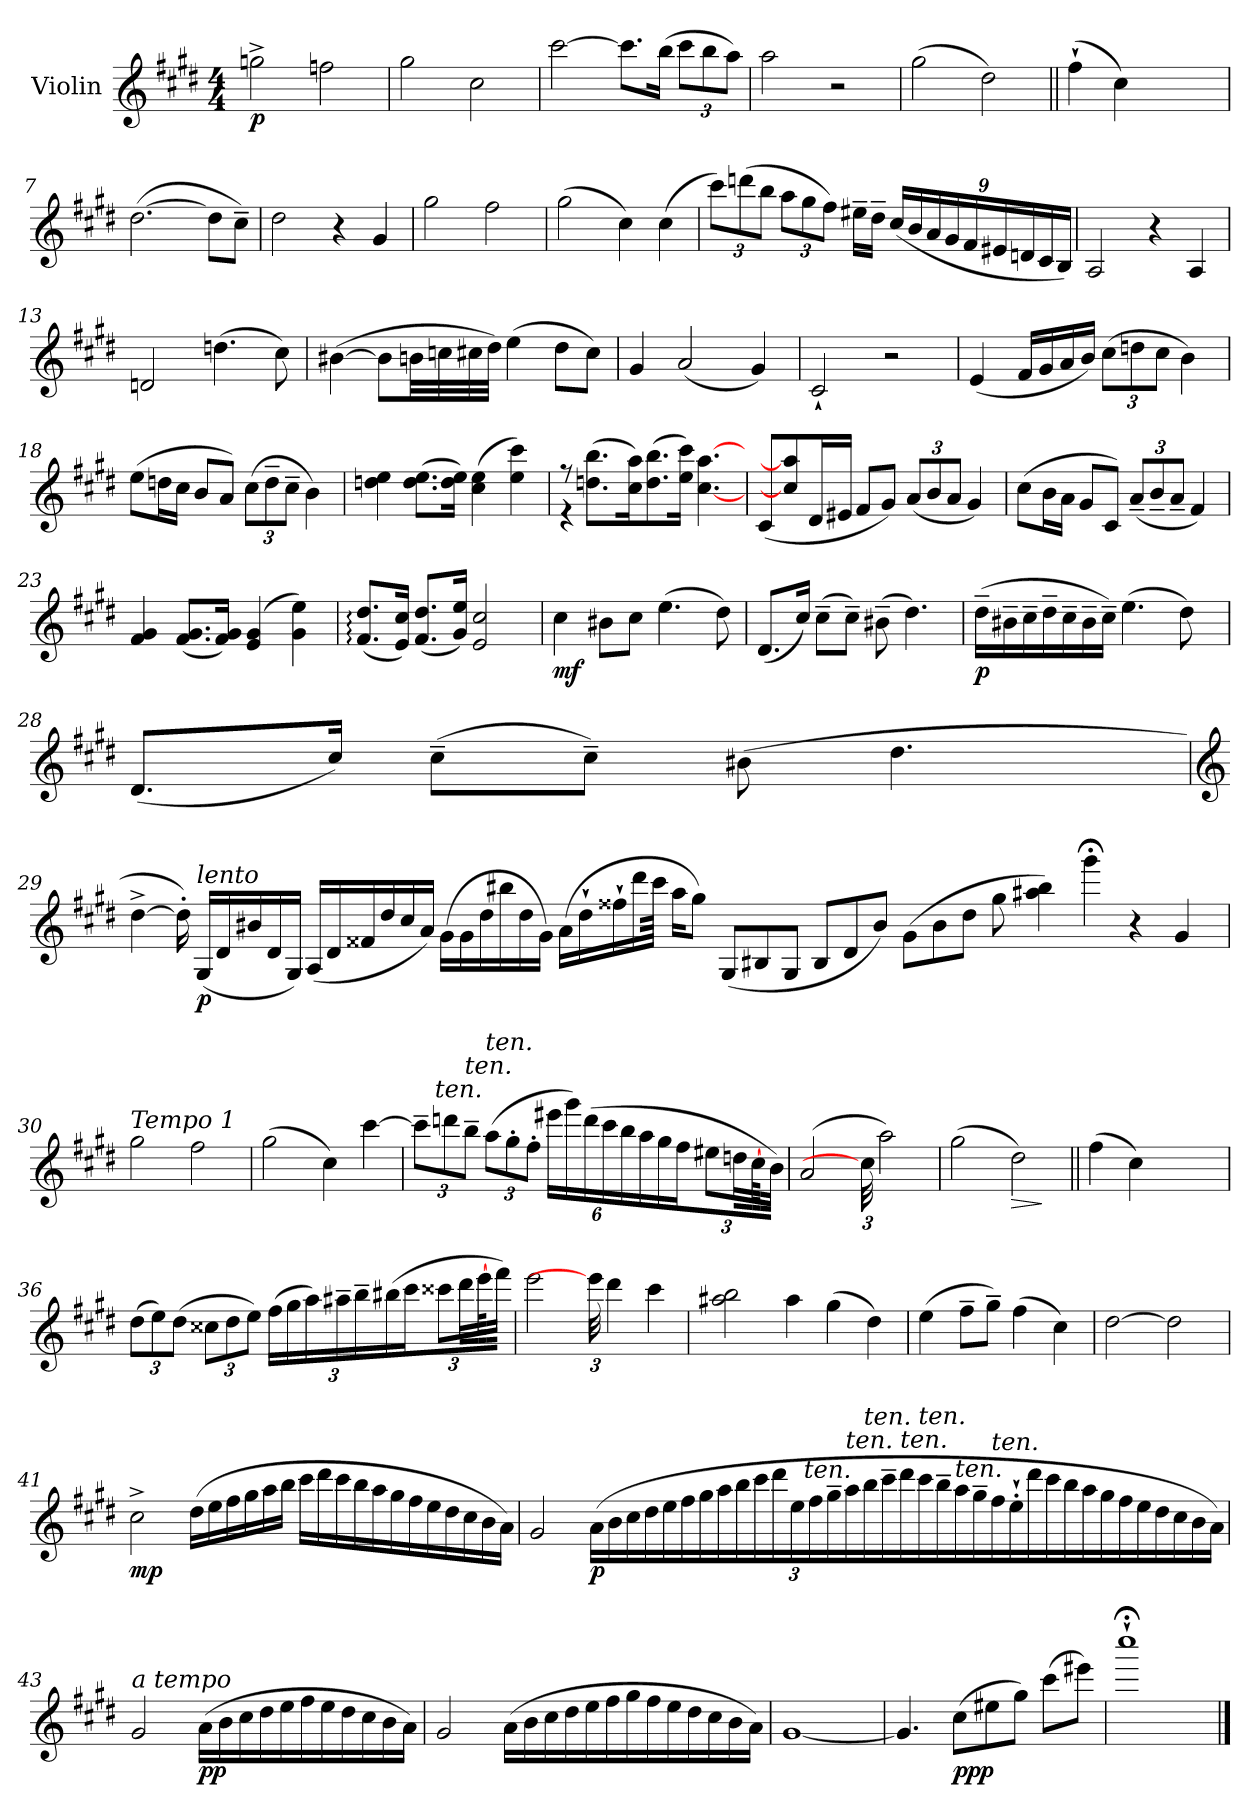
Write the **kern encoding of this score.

**kern	**dynam
*part1	*part1
*staff1	*staff1
*I"Violin	*
*I'V	*
*clefG2	*
*k[f#c#g#d#]	*
*M4/4	*
*MM120	*
=1	=1
!	!LO:DY:b
2ggn^\	p
2ffn\	.
=2	=2
2gg#\	.
2cc#\	.
=3	=3
[2ccc#\	.
8.ccc#\L]	.
(>16bb\Jk	.
*Xbrackettup	*
12ccc#\L	.
12bb\	.
12aa\J)	.
=4	=4
2aa\	.
2r	.
!!LO:LB:g=z
=5	=5
(>2gg#\	.
2dd#\)	.
=6||	=6||
(>4ff#`\	.
4cc#\)	.
2ryy	.
=7	=7
(>[2.dd#\	.
8dd#\L]	.
8cc#~\J)	.
=8	=8
2dd#\	.
4r	.
4g#/	.
=9	=9
2gg#\	.
2ff#\	.
!!LO:LB:g=z
=10	=10
(>2gg#\	.
4cc#\)	.
(>4cc#\	.
=11	=11
12ccc#\L)	.
(>12dddn\	.
12bb\J	.
12aa\L	.
12gg#\	.
12ff#\J)	.
16ee#X~\LL	.
16dd#~\JJ	.
(24cc#/LL	.
24b/	.
24a/	.
24g#/	.
24f#/	.
24e#X/	.
24dn/	.
24c#/	.
24B/JJ)	.
=12	=12
2A/	.
4r	.
4A/	.
!!LO:LB:g=z
=13	=13
2dn/	.
(>4.ddn\	.
8cc#\)	.
=14	=14
(>[4b#X\	.
8b#\L]	.
32bn\LL	.
32ccn\	.
32cc#X\	.
32dd#\JJJ)	.
(>4ee\	.
8dd#\L	.
8cc#\J)	.
=15	=15
4g#/	.
(2a/	.
4g#/)	.
!!LO:LB:g=z
=16	=16
2c#`/	.
2r	.
=17	=17
(4e/	.
16f#/LL	.
16g#/	.
16a/	.
16b/JJ)	.
(>12cc#\L	.
12ddn\	.
12cc#\J	.
4b\)	.
=18	=18
(>8ee\L	.
16ddn\L	.
16cc#\JJ	.
8b/L	.
8a/J)	.
(>12cc#\L	.
12dd~\	.
12cc#~\J	.
4b\)	.
=19	=19
4ddn\ 4ee\	.
(>8.dd\ 8.ee\L	.
16dd\ 16ee\Jk)	.
(>4cc#\ 4ee\	.
4ee\ 4ccc#\)	.
!!LO:LB:g=z
=20	=20
*^	*
8r	4r	.
(>8.ddn\ 8.bb\L	.	.
.	2.ryy	.
16cc#\ 16aa\K)	.	.
(>8.dd\ 8.bb\	.	.
16ee\ 16ccc#\Jk)	.	.
[4.cc#\ [4.aa\	.	.
*v	*v	*
=21	=21
(8c#/L	.
8cc#\] 8aa\]	.
16d#/L	.
16e#X/JJ	.
8f#/L	.
8g#/J)	.
(12a/L	.
12b/	.
12a/J	.
4g#/)	.
=22	=22
(>8cc#\L	.
16b\L	.
16a\JJ	.
8g#/L	.
8c#/J)	.
(12a~/L	.
12b~/	.
12a~/J	.
4f#/)	.
!!LO:LB:g=z
=23	=23
4f#/ 4g#/	.
(8.f#/ 8.g#/L	.
16f#/ 16g#/Jk)	.
(>4e/ 4g#/	.
4g#\ 4ee\)	.
=24	=24
(8.f#/: 8.dd#/:L	.
16e/ 16cc#/Jk)	.
(8.f#/ 8.dd#/L	.
16g#/ 16ee/Jk)	.
2e/ 2cc#/	.
=25	=25
!	!LO:DY:b
4cc#\	mf
8b#X\L	.
8cc#\J	.
(>4.ee\	.
8dd#\)	.
!!LO:LB:g=z
=26	=26
(8.d#/L	.
16cc#/Jk)	.
(>8cc#~\L	.
8cc#~\J)	.
(>8b#X~\	.
4.dd#\)	.
=27	=27
!	!LO:DY:b
(>16dd#~\LL	p
16b#X~\	.
16cc#~\	.
16dd#~\	.
16cc#~\	.
16b#~\	.
16cc#~\JJ)	.
(>4.ee\	.
8dd#\)	.
16ryy	.
=28	=28
(8.d#/L	.
16cc#/Jk)	.
(>8cc#~\L	.
8cc#~\J)	.
(>8b#X\	.
4.dd#\	.
!!LO:PB:g=z
=29	=29
*clefG2	*
[4dd#^\	.
16dd#'\])	.
!LO:TX:a:i:t=lento	!
!	!LO:DY:b
(16G#/LL	p
16d#/	.
16b#X/	.
16d#/	.
16G#/JJ)	.
(16A/LL	.
16d#/	.
16f##X/	.
16dd#/	.
16cc#/	.
16a/JJ)	.
(>16g#\LL	.
16g#\	.
16dd#\	.
16bb#X\	.
16dd#\	.
16g#\JJ)	.
(>16a\LL	.
16dd#`\	.
16ff##X`\	.
16ddd#\	.
64ccc#\JJkk	.
16aa\KL	.
8gg#\J)	.
(>8G#/L	.
8B#X/	.
8G#/J	.
8B#/L	.
8d#/	.
8b#/J)	.
(>8g#\L	.
8b#\	.
8dd#\J	.
8gg#\	.
4aa#X\ 4bb#\)	.
4ggg#;<\	.
4r	.
4g#/	.
64ryy	.
!!LO:LB:g=z
=30	=30
!LO:TX:a:i:t=Tempo 1	!
2gg#\	.
2ff#\	.
=31	=31
(>2gg#\	.
4cc#\)	.
[4ccc#\	.
=32	=32
12ccc#~\L]	.
12dddn~~\	.
12bb~~~\J	.
(>12aa~~\L	.
12gg#'\	.
12ff#'\J	.
24eee#X\LL	.
24ggg#\)	.
(>24ddd\	.
24ccc#\	.
24bb\	.
24aa\	.
16gg#\	.
24ff#\JJ	.
12ee#X\L	.
24ddn\L	.
[48cc#\	.
48ryy	.
24b\JJ)	.
!!LO:LB:g=z
=33	=33
(>2a/	.
48cc#\]	.
2aa\)	.
=34	=34
(>2gg#\	.
!	!LO:HP:b
2dd#\)	>
.	]
=35||	=35||
(>4ff#\	.
4cc#\)	.
2ryy	.
=36	=36
(>12dd#\L	.
12ee\)	.
(>12dd#\J	.
12cc##X\L	.
12dd#\	.
12ee\J)	.
(>16ff#\LL	.
16gg#\	.
24aa\)	.
24aa#X~\	.
24bb~\	.
(>16bb#X\	.
24ccc#\JJ	.
12ccc##X\L	.
24ddd#\L	.
[48eee\	.
48ryy	.
24fff#\JJ)	.
!!LO:LB:g=z
=37	=37
2eee\	.
48eee\]	.
4ddd#\	.
4ccc#\	.
=38	=38
2aa#X\ 2bb\	.
4aa#\	.
(>4gg#\	.
4dd#\)	.
=39	=39
(>4ee\	.
8ff#~\L	.
8gg#~\J)	.
(>4ff#\	.
4cc#\)	.
!!LO:LB:g=z
=40	=40
[2dd#\	.
2dd#\]	.
=41	=41
!	!LO:DY:b
2cc#^\	mp
(>16dd#\LL	.
16ee\	.
16ff#\	.
16gg#\	.
16aa\	.
16bb\JJ	.
16ccc#\LL	.
16ddd#\	.
16ccc#\	.
16bb\	.
16aa\	.
16gg#\	.
16ff#\	.
16ee\	.
16dd#\	.
16cc#\	.
16b\	.
16a\JJ)	.
!!LO:LB:g=z
=42	=42
2g#/	.
!	!LO:DY:b
(>16a\LL	p
16b\	.
16cc#\	.
16dd#\	.
16ee\	.
16ff#\	.
16gg#\	.
16aa\	.
16bb\	.
16ccc#\	.
24ddd#\	.
24ee\	.
24ff#~~\	.
16gg#~\	.
16aa~~\	.
16bb~~\	.
16ccc#~\	.
16ddd#~~\	.
16ccc#~~\	.
16bb~\	.
16aa~~\	.
16gg#~\	.
16ff#~~\	.
16ee'`\	.
16ddd#\	.
16ccc#\	.
16bb\	.
16aa\	.
16gg#\	.
16ff#\	.
16ee\	.
16dd#\	.
16cc#\	.
16b\	.
16a\JJ)	.
!!LO:LB:g=z
=43	=43
!LO:TX:a:i:t=a tempo	!
2g#/	.
!	!LO:DY:b
(>16a\LL	pp
16b\	.
16cc#\	.
16dd#\	.
16ee\	.
16ff#\	.
16ee\	.
16dd#\	.
16cc#\	.
16b\	.
16a\JJ)	.
=44	=44
2g#/	.
(>16a\LL	.
16b\	.
16cc#\	.
16dd#\	.
16ee\	.
16ff#\	.
16gg#\	.
16ff#\	.
16ee\	.
16dd#\	.
16cc#\	.
16b\	.
16a\JJ)	.
!!LO:LB:g=z
=45	=45
[1g#	.
=46	=46
4.g#/]	.
!	!LO:DY:b
(>8cc#\L	ppp
8ee#X\	.
8gg#\J)	.
(>8ccc#\L	.
8eee#X\J)	.
=47	=47
1cccc#;<`	.
==	==
*-	*-
